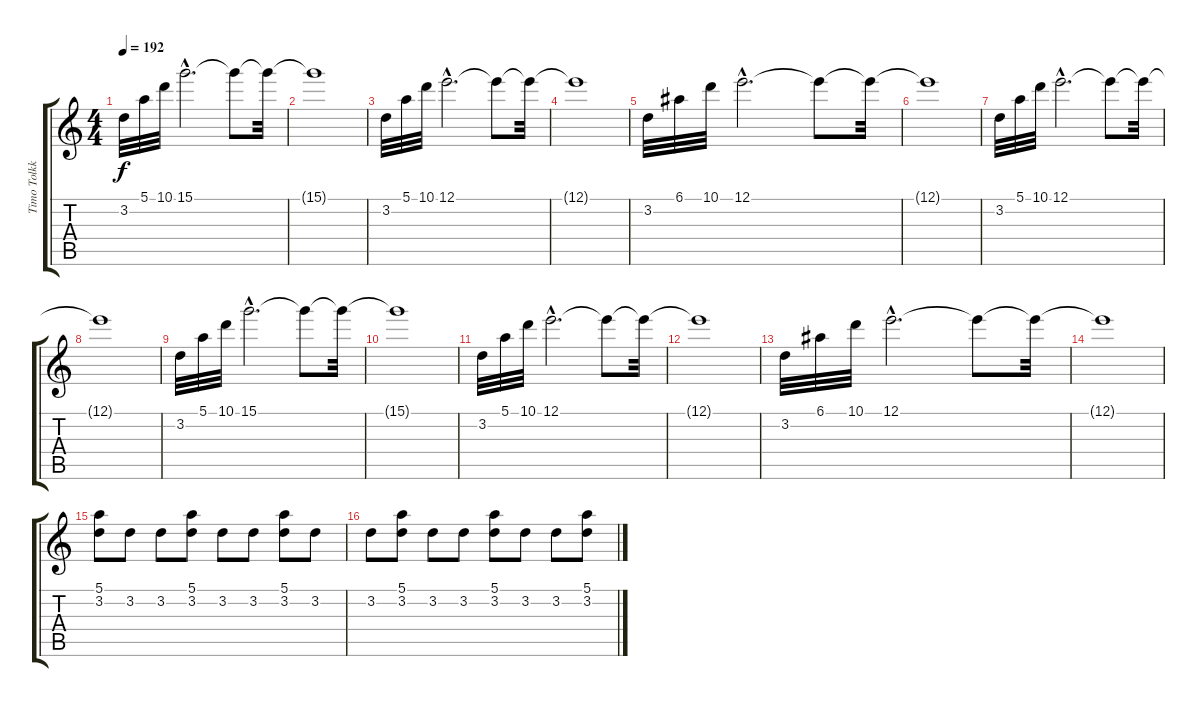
\track ("Timo Tolkki" "Timo Tolkk") {instrument distortionguitar}
\staff {score tabs}
\tuning (E4 B3 G3 D3 A2 E2) {hide}
\ts (4 4)
\tempo 192
\clef g2
\ks c
3.2.32{dy f} 5.1.32 10.1.32 15.1{hac}.2{d} 15.1{t}.8 15.1{t}.32 |
15.1{t}.1 |
3.2.32 5.1.32 10.1.32 12.1{hac}.2{d} 12.1{t}.8 12.1{t}.32 |
12.1{t}.1 |
3.2.32 6.1.32 10.1.32 12.1{hac}.2{d} 12.1{t}.8 12.1{t}.32 |
12.1{t}.1 |
3.2.32 5.1.32 10.1.32 12.1{hac}.2{d} 12.1{t}.8 12.1{t}.32 |
12.1{t}.1 |
3.2.32 5.1.32 10.1.32 15.1{hac}.2{d} 15.1{t}.8 15.1{t}.32 |
15.1{t}.1 |
3.2.32 5.1.32 10.1.32 12.1{hac}.2{d} 12.1{t}.8 12.1{t}.32 |
12.1{t}.1 |
3.2.32 6.1.32 10.1.32 12.1{hac}.2{d} 12.1{t}.8 12.1{t}.32 |
12.1{t}.1 |
(5.1 3.2).8{instrument distortionguitar} 3.2.8 3.2.8 (5.1 3.2).8 3.2.8 3.2.8 (5.1 3.2).8 3.2.8 |
3.2.8 (5.1 3.2).8 3.2.8 3.2.8 (5.1 3.2).8 3.2.8 3.2.8 (5.1 3.2).8
